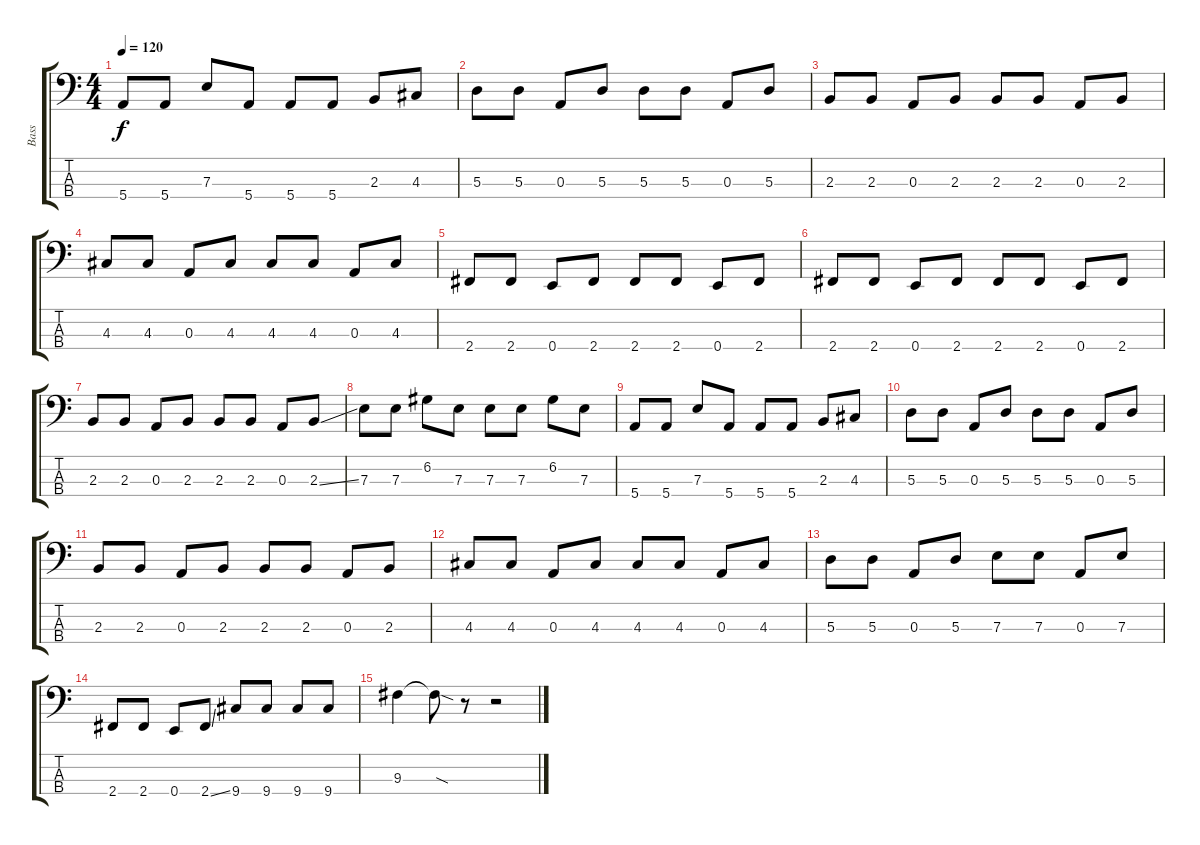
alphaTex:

\track ("Bass" "Bass") {instrument electricbassfinger}
\staff {score tabs}
\tuning (G2 D2 A1 E1) {hide}
\ts (4 4)
\tempo 120
\clef f4
\ks c
5.4.8{dy f} 5.4.8 7.3.8 5.4.8 5.4.8 5.4.8 2.3.8 4.3.8 |
5.3.8 5.3.8 0.3.8 5.3.8 5.3.8 5.3.8 0.3.8 5.3.8 |
2.3.8 2.3.8 0.3.8 2.3.8 2.3.8 2.3.8 0.3.8 2.3.8 |
4.3.8 4.3.8 0.3.8 4.3.8 4.3.8 4.3.8 0.3.8 4.3.8 |
2.4.8 2.4.8 0.4.8 2.4.8 2.4.8 2.4.8 0.4.8 2.4.8 |
2.4.8 2.4.8 0.4.8 2.4.8 2.4.8 2.4.8 0.4.8 2.4.8 |
2.3.8 2.3.8 0.3.8 2.3.8 2.3.8 2.3.8 0.3.8 2.3{ss}.8 |
7.3.8 7.3.8 6.2.8 7.3.8 7.3.8 7.3.8 6.2.8 7.3.8 |
5.4.8 5.4.8 7.3.8 5.4.8 5.4.8 5.4.8 2.3.8 4.3.8 |
5.3.8 5.3.8 0.3.8 5.3.8 5.3.8 5.3.8 0.3.8 5.3.8 |
2.3.8 2.3.8 0.3.8 2.3.8 2.3.8 2.3.8 0.3.8 2.3.8 |
4.3.8 4.3.8 0.3.8 4.3.8 4.3.8 4.3.8 0.3.8 4.3.8 |
5.3.8 5.3.8 0.3.8 5.3.8 7.3.8 7.3.8 0.3.8 7.3.8 |
2.4.8 2.4.8 0.4.8 2.4{ss}.8 9.4.8 9.4.8 9.4.8 9.4.8 |
9.3.4 9.3{sod t}.8 r.8 r.2
